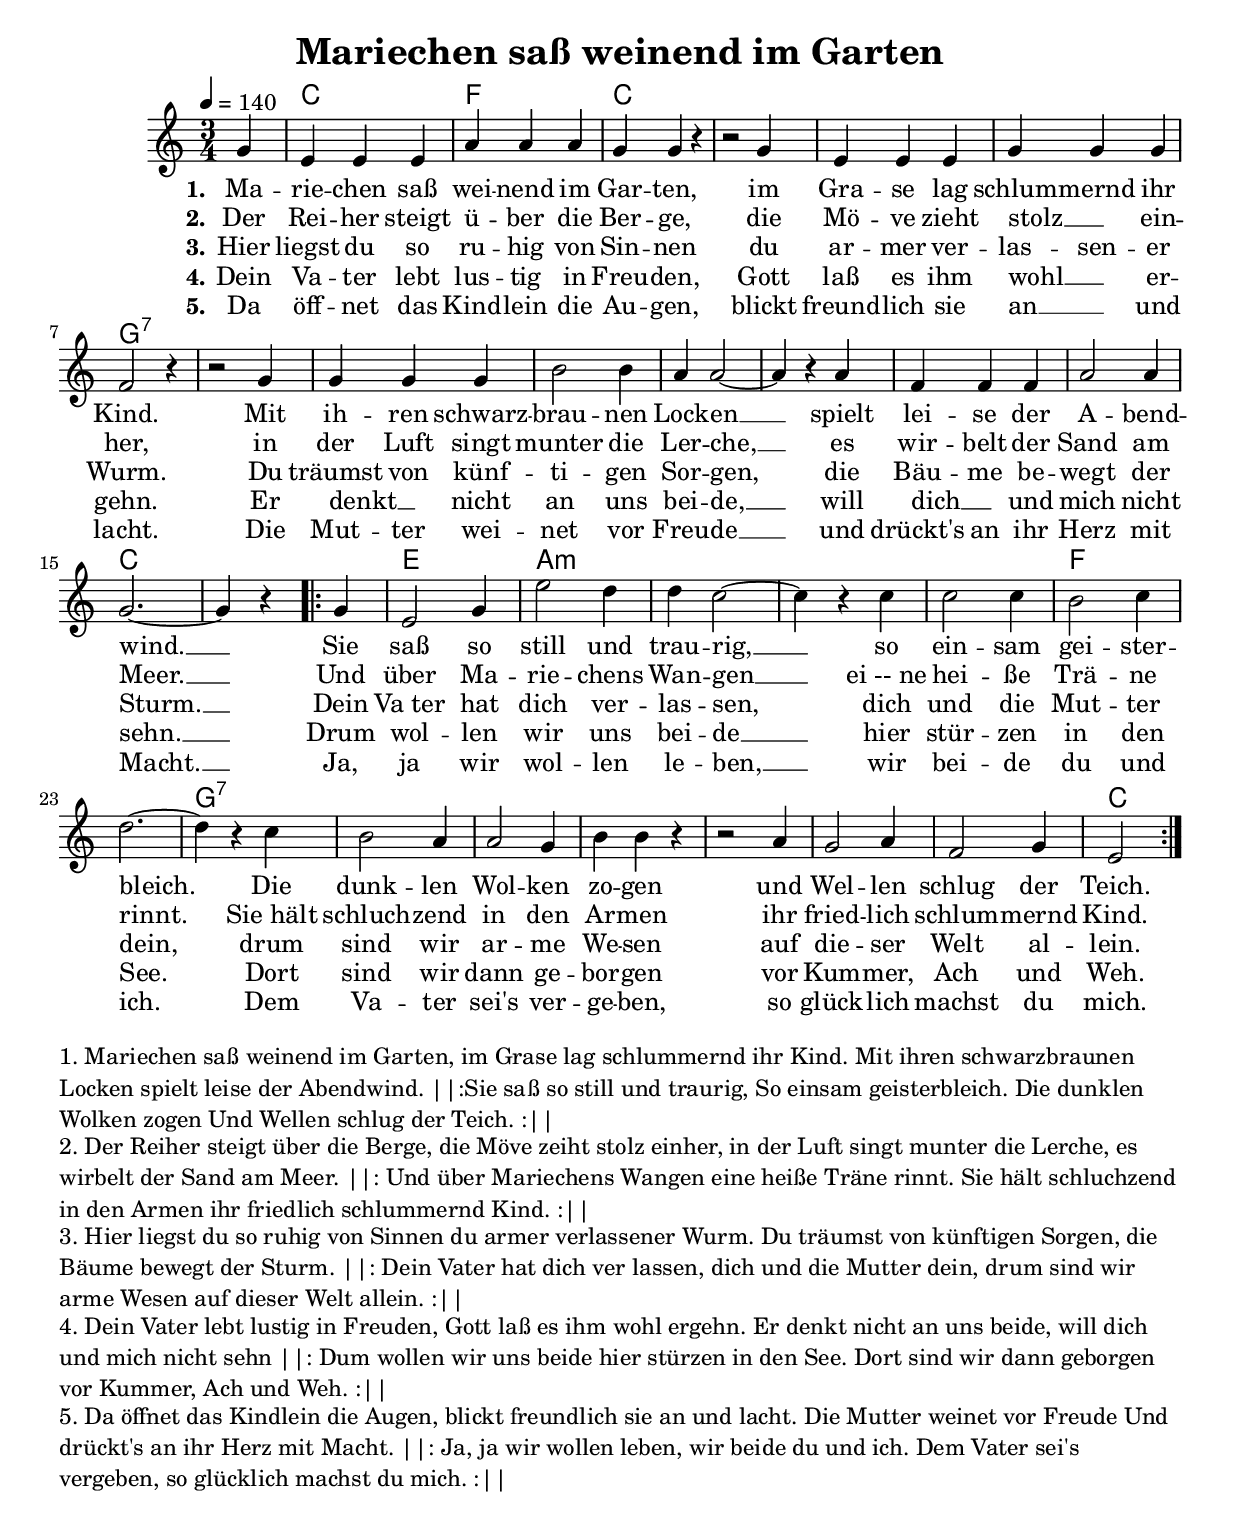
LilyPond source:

\version "2.19.63"

\include "begin.ily"

§§Title = "Mariechen saß weinend im Garten"

§§ScoreKey =   { \key c \major }
§§ScoreMeter = { \time 3/4 \numericTimeSignature }
§§ScoreTempo = { \tempo 4 = 140 }

§§HiddenVoice = { %                                   -8-
  \partial 4 s4 | s2. | s | s | s | s  | s | s \noBreak |
  s | s | s | s | s | s | s | s | s2
  \repeat volta 2 { s4 | s2. | s | s | s | s | s |
  s \noBreak | s | s | s | s | s | s | s | s2
  }
}

§§NotesSopranoI = \relative c'' {
   %         ODER: g g g                        -5-                     -8-
   \partial 4 g4 | e e e | a a a | g g r | r2 g4 | e e e | g g g | f2 r4 |
   r2 g4 | g g g | b2 b4 | a a2~ | a4 r a | f f f | a2 a4 | g2.~ | g4 r
   %               ODER: g2 c4
   \repeat volta 2 { g | e2 g4 | e'2 d4 | d4 c2~ | c4 r c | c2 c4 | b2 c4 |
   d2.~ | d4 r c | b2 a4 | a2 g4 | b b r | r2 a4 | g2 a4 | f2 g4 | e2
   }
}

§§Chords = \chordmode {
    s4 c2. f c s s s g:7 s s s s s s s c s2
    \repeat volta 2 { s4 e2. a:m s s s f s g:7 s s s s s s c2  }
}


§§VerseOneSI = \lyricmode {
  \set stanza = "1."
  Ma -- | rie -- chen saß | wei -- nend im | Gar -- ten,
  im | Gra -- se lag | schlum -- mernd ihr | Kind.
  Mit | ih -- ren schwarz -- | brau -- nen | Lock -- en __
  spielt | lei -- se der | A -- bend -- | wind. __
  \repeat volta 2 { Sie | saß so | still und | trau -- rig, __
  so | ein -- sam | gei -- ster -- | bleich.
  Die | dunk -- len | Wol -- ken | zo -- gen
  und | Wel -- len | schlug der | Teich. }
}
§§StanzaOne =
  "1. Mariechen saß weinend im Garten,
  im Grase lag schlummernd ihr Kind.
  Mit ihren schwarzbraunen Locken
  spielt leise der Abendwind.
  ||:Sie saß so still und traurig,
  So einsam geisterbleich.
  Die dunklen Wolken zogen
  Und Wellen schlug der Teich. :||"


§§VerseTwoSI = \lyricmode {
  \set stanza = "2."
  Der | Rei -- her steigt | ü -- ber die | Ber -- ge,
  die | Mö -- ve zieht | stolz __ _ ein -- her,
  in | der Luft singt | munter die | Ler -- che, __
  es | wir -- belt der | Sand am | Meer. __
  \repeat volta 2 { Und | über  Ma -- | rie -- chens | Wan -- gen __
  "ei -- ne" | hei -- ße | Trä -- ne | rinnt.
  "Sie hält" | schluch -- zend | in den | Ar -- men
  ihr | fried -- lich | schlum -- mernd | Kind. }
}
§§StanzaTwo =
  "2. Der Reiher steigt über die Berge,
  die Möve zeiht stolz einher,
  in der Luft singt munter die Lerche,
  es wirbelt der Sand am Meer.
  ||: Und über Mariechens Wangen
  eine heiße Träne rinnt.
  Sie hält schluchzend in den Armen
  ihr friedlich schlummernd Kind. :||"


§§VerseThrSI = \lyricmode {
  \set  stanza = "3."
  Hier | liegst du so | ru -- hig von | Sin -- nen
  du | ar -- mer ver -- | las -- sen -- er | Wurm.
  Du | träumst von künf -- | ti -- gen | Sor --  gen,__
  die | Bäu -- me be -- | wegt der | Sturm. __
  \repeat volta 2 { Dein | Va_ter hat | dich ver -- | las -- sen,
  dich | und die | Mut -- ter | dein,
  drum | sind wir | ar -- me | We -- sen
  auf | die -- ser | Welt al -- | lein. }
}
§§StanzaThr =
  "3. Hier liegst du so ruhig von Sinnen
  du armer verlassener Wurm.
  Du träumst von künftigen Sorgen,
  die Bäume bewegt der Sturm.
  ||: Dein Vater hat dich ver lassen,
  dich und die Mutter dein,
  drum sind wir arme Wesen
  auf dieser Welt allein. :||"


§§VerseFouSI = \lyricmode {
  \set  stanza = "4."
  Dein | Va -- ter lebt | lus -- tig in | Freu -- den,
  Gott | laß es ihm | wohl __  _ er -- | gehn.
  Er | denkt  __  _  nicht | an uns | bei --  de, __
  will | dich  __  _ und | mich nicht | sehn. __
  \repeat volta 2 { Drum | wol -- len | wir uns | bei -- de __
  hier | stür -- zen | in den | See.
  Dort | sind wir | dann ge -- | bor -- gen
  vor | Kum -- mer, | Ach und | Weh. }
}
§§StanzaFou =
  "4. Dein Vater lebt lustig in Freuden,
  Gott laß es ihm wohl ergehn.
  Er denkt nicht an uns beide,
  will dich und mich nicht sehn
  ||: Dum wollen wir uns beide
  hier stürzen in den See.
  Dort sind wir dann geborgen
  vor Kummer, Ach und Weh. :||"


§§VerseFivSI = \lyricmode {
  \set stanza = "5."
  Da | öff -- net das | Kind -- lein die | Au -- gen,
  blickt | freund -- lich sie | an __ _ und | lacht.
  Die | Mut -- ter wei -- | net vor | Freu -- de __
  und | drückt's an ihr | Herz mit | Macht. __
  \repeat volta 2 { Ja, | ja wir | wol -- len | le -- ben, __
  wir | bei -- de | du und | ich.
  Dem | Va -- ter | sei's ver -- | ge -- ben,
  so | glück -- lich | machst du | mich. }
}
§§StanzaFiv =
  "5. Da öffnet das Kindlein die Augen,
  blickt freundlich sie an und lacht.
  Die Mutter weinet vor Freude
  Und drückt's an ihr Herz mit Macht.
  ||: Ja, ja wir wollen leben,
  wir beide du und ich.
  Dem Vater sei's vergeben,
  so glücklich machst du mich. :||"


\include "end.ily"
